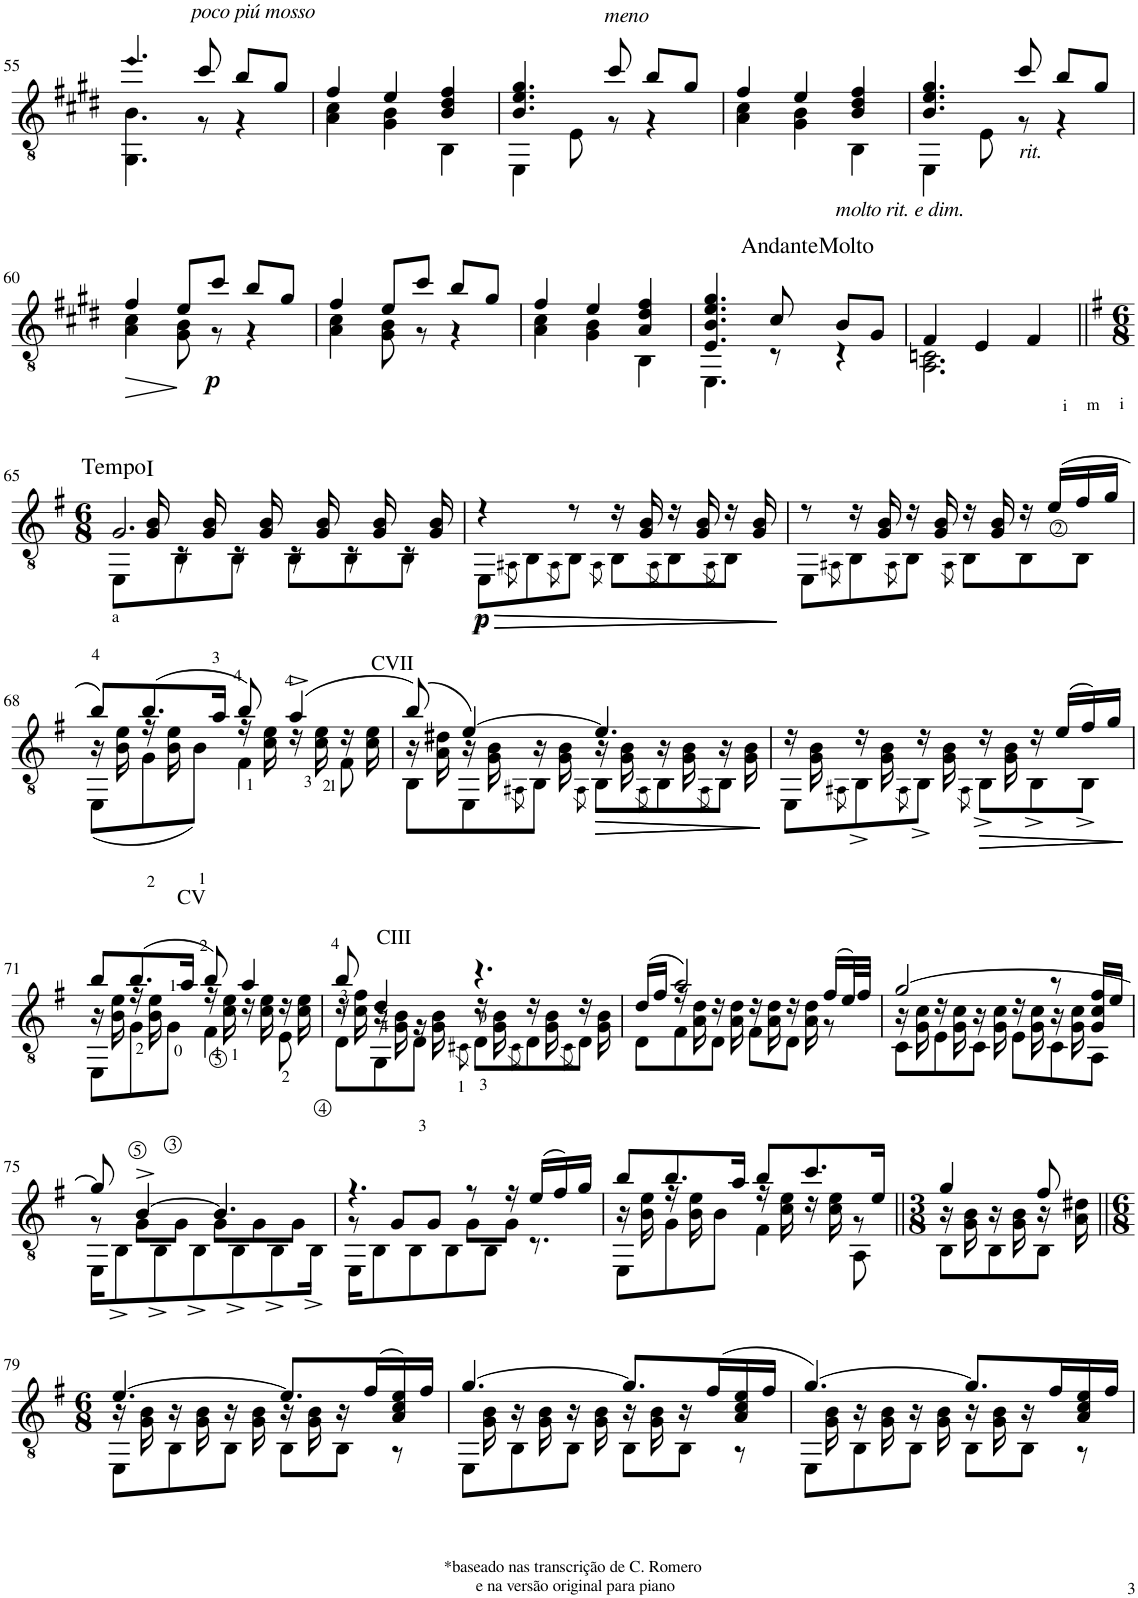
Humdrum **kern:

**kern	**text	**dynam
*part1	*part1	*part1
*staff1	*staff1	*staff1
*I"Violão	*	*
*I'Viol.	*	*
!!LO:PB:g=z
*clefGv2	*	*
*k[f#c#g#d#]	*	*
*M3/4	*	*
=55	=55	=55
*^	*	*
4.ee/	4.GG#\ 4.B\	.	.
!LO:TX:a:i:t=poco piú mosso	!	!	!
8cc#/	8r	.	.
8b/L	4r	.	.
8g#/J	.	.	.
=56	=56	=56	=56
4f#/	4A\ 4c#\	.	.
4e/	4G#\ 4B\	.	.
4B/ 4d#/ 4f#/	4BB\	.	.
=57	=57	=57	=57
4.B/ 4.e/ 4.g#/	4EE\	.	.
.	8E\	.	.
!LO:TX:a:i:t=meno	!	!	!
8cc#/	8r	.	.
8b/L	4r	.	.
8g#/J	.	.	.
=58	=58	=58	=58
4f#/	4A\ 4c#\	.	.
4e/	4G#\ 4B\	.	.
4B/ 4d#/ 4f#/	4BB\	.	.
=59	=59	=59	=59
4.B/ 4.e/ 4.g#/	4EE\	.	.
.	8E\	.	.
!LO:TX:b:i:t=rit.	!	!	!
8cc#/	8r	.	.
8b/L	4r	.	.
8g#/J	.	.	.
!!LO:LB:g=z	!!
=60	=60	=60	=60
!	!	!	!LO:HP:b
4f#/	4A\ 4c#\	.	>
8e/L	8G#\ 8B\	.	.
!	!	!	!LO:DY:b
8cc#/J	8r	.	p
8b/L	4r	.	.
8g#/J	.	.	.
*v	*v	*	*
.	.	]
=61	=61	=61
*^	*	*
4f#/	4A\ 4c#\	.	.
8e/L	8G#\ 8B\	.	.
8cc#/J	8r	.	.
8b/L	4r	.	.
8g#/J	.	.	.
=62	=62	=62	=62
4f#/	4A\ 4c#\	.	.
4e/	4G#\ 4B\	.	.
4A/ 4d#/ 4f#/	4BB\	.	.
=63	=63	=63	=63
4.E/ 4.B/ 4.e/ 4.g#/	4.EE\	.	.
!	!	!LO:LY:a	!
8c#/	8r	Andante	.
!LO:TX:a:i:t=molto rit. e dim.	!	!	!
!	!	!LO:LY:a	!
8B/L	4r	Molto	.
8G#/J	.	.	.
=64	=64	=64	=64
4F#/	2.AA\ 2.Cn\	.	.
4E/	.	.	.
4F#/	.	.	.
*v	*v	*	*
!!LO:LB:g=z
=65||	=65||	=65||
*k[f#]	*	*
*M6/8	*	*
!	!LO:LY:a	!
*^	*	*
*	*^	*	*
2.G/	16ryy	8EE\L	Tempo	.
!	!	!	!LO:LY:a	!
.	16G/ 16B/	.	I	.
.	16r	8BB\	.	.
.	16G/ 16B/	.	.	.
.	16r	8BB\J	.	.
.	16G/ 16B/	.	.	.
.	16r	8BB\L	.	.
.	16G/ 16B/	.	.	.
.	16r	8BB\	.	.
.	16G/ 16B/	.	.	.
.	16r	8BB\J	.	.
.	16G/ 16B/	.	.	.
*	*v	*v	*	*
=66	=66	=66	=66
!	!	!	!LO:HP:b
!	!	!	!LO:DY:n=1:b
!	!	!	!LO:DY:n=2:b
4r	8EE\L	.	> p p
.	8qAA#X\	.	.
.	8BB\	.	.
.	8qAA#\	.	.
!	!	!	!LO:HP:b
8r	8BB\J	.	>
.	8qAA#\	.	.
16r	8BB\L	.	.
16G/ 16B/	.	.	.
.	8qAA#\	.	.
16r	8BB\	.	.
16G/ 16B/	.	.	.
.	8qAA#\	.	.
16r	8BB\J	.	.
16G/ 16B/	.	.	.
*v	*v	*	*
.	.	] ]
=67	=67	=67
*^	*	*
8r	8EE\L	.	.
.	8qAA#X\	.	.
16r	8BB\	.	.
16G/ 16B/	.	.	.
.	8qAA#\	.	.
16r	8BB\J	.	.
16G/ 16B/	.	.	.
.	8qAA#\	.	.
16r	8BB\L	.	.
16G/ 16B/	.	.	.
16r	8BB\	.	.
(16e/LL	.	.	.
16f#/	8BB\J	.	.
16g/JJ	.	.	.
!!LO:LB:g=z	!!
=68	=68	=68	=68
*	*^	*	*
8b/L)	16r	(8EE\L	.	.
.	16B\ 16e\	.	.	.
(8.b/	16r	8G<\	.	.
.	16B\ 16e\	.	.	.
.	8ryy	8B<\J)	.	.
16a/Jk	.	.	.	.
8b/)	16r	4F#\	.	.
.	16c\ 16e\	.	.	.
(4a^/	16r	.	.	.
.	16c\ 16e\	.	.	.
.	16r	8F#\	.	.
.	16c\ 16e\	.	.	.
=69	=69	=69	=69	=69
!LO:TX:a:t=CVII	!	!	!	!
(8b/)	16r	8BB\L	.	.
.	16A\ 16d#X\	.	.	]
[4e/)	16r	8EE\	.	.
.	16G\ 16B\	.	.	.
.	.	8qAA#X\	.	.
.	16r	8BB\J	.	.
.	16G\ 16B\	.	.	.
.	.	8qAA#\	.	.
!	!	!	!	!LO:HP:b
!	!	!	!	!LO:HP:n=1:b
4.e/]	16r	8BB\L	.	> >
.	16G\ 16B\	.	.	.
.	.	8qAA#\	.	.
.	16r	8BB\	.	.
.	16G\ 16B\	.	.	.
.	.	8qAA#\	.	.
.	16r	8BB\J	.	.
.	16G\ 16B\	.	.	.
*v	*v	*v	*	*
.	.	]
=70	=70	=70
*^	*	*
16r	8EE\L	.	.
16G\ 16B\	.	.	.
.	8qAA#X\	.	.
16r	8BB^\	.	.
16G\ 16B\	.	.	.
.	8qAA#\	.	.
16r	8BB^\J	.	.
16G\ 16B\	.	.	.
.	8qAA#\	.	.
!	!	!	!LO:HP:b
16r	8BB^\L	.	>
!	!	!	!LO:HP:b
16G\ 16B\	.	.	>
16r	8BB^\	.	.
(16e/LL	.	.	.
16f#/)	8BB^\J	.	.
16g/JJ	.	.	.
*v	*v	*	*
.	.	] ]
!!LO:LB:g=z
=71	=71	=71
*^	*	*
*	*^	*	*
8b/L	16r	8EE\L	.	.
.	16B\ 16e\	.	.	.
(8.b/	16r	8G<\	.	.
.	16B\ 16e\	.	.	.
.	8ryy	8G<\J	.	.
16a/Jk	.	.	.	.
!LO:TX:a:t=CV	!	!	!	!
8b/)	16r	4F#<\	.	.
.	16c\ 16e\	.	.	.
4a/	16r	.	.	.
.	16c\ 16e\	.	.	.
.	16r	8E\	.	.
.	16c\ 16e\	.	.	.
=72	=72	=72	=72	=72
8b/	16r	8D<\L	.	.
.	16c\ 16f#\	.	.	.
!LO:TX:a:t=CIII	!	!	!	!
4d/	16r	8GG\	.	.
.	16G\ 16B\	.	.	.
.	16r	8D<\J	.	.
.	16G\ 16B\	.	.	.
.	.	8qC#X\	.	.
4.r	16r	8D<\L	.	.
.	16G\ 16B\	.	.	.
.	.	8qC#\	.	.
.	16r	8D\	.	.
.	16G\ 16B\	.	.	.
.	.	8qC#\	.	.
.	16r	8D\J	.	.
.	16G\ 16B\	.	.	.
=73	=73	=73	=73	=73
(16d/LL	8ryy	8D\L	.	.
16f#/JJ	.	.	.	.
2a/)	16r	8F#\	.	.
.	16A\ 16d\	.	.	.
.	16r	8D\J	.	.
.	16A\ 16d\	.	.	.
.	16r	8F#\L	.	.
.	16A\ 16d\	.	.	.
.	16r	8D\J	.	.
.	16A\ 16d\	.	.	.
(16f#/LL	8r	8ryy	.	.
32e/L)	.	.	.	.
32f#/JJJ	.	.	.	.
=74	=74	=74	=74	=74
[2g/	16r	8C\L	.	.
.	16G\ 16c\	.	.	.
.	16r	8E\	.	.
.	16G\ 16c\	.	.	.
.	16r	8C\J	.	.
.	16G\ 16c\	.	.	.
.	16r	8E\L	.	.
.	16G\ 16c\	.	.	.
8r	16r	8C\	.	.
.	16G\ 16c\	.	.	.
16G/ 16c/ 16f#/LL	8ryy	8AA\J	.	.
16e/JJ	.	.	.	.
!!LO:LB:g=z	!!	!!
=75	=75	=75	=75	=75
8g/]	8r	16EE\KL	.	.
.	.	8BB^\	.	.
[4B^/	8G\L	.	.	.
.	.	8BB^\	.	.
.	8G\J	.	.	.
.	.	8BB^\	.	.
4.B/]	8G\L	.	.	.
.	.	8BB^\	.	.
.	8G\	.	.	.
.	.	8BB^\	.	.
.	8G\J	.	.	.
.	.	16BB^\Jk	.	.
=76	=76	=76	=76	=76
4.r	8r	16EE\KL	.	.
.	.	8BB\	.	.
.	8G/L	.	.	.
.	.	8BB\	.	.
.	8G/J	.	.	.
.	.	8BB\	.	.
8r	8G\L	.	.	.
.	.	8BB\J	.	.
16r	8G\J	.	.	.
(16e/LL	.	8.r	.	.
16f#/)	8ryy	.	.	.
16g/JJ	.	.	.	.
=77	=77	=77	=77	=77
8b/L	16r	8EE\L	.	.
.	16B\ 16e\	.	.	.
8.b/	16r	8G\	.	.
.	16B\ 16e\	.	.	.
.	8ryy	8B\J	.	.
16a/Jk	.	.	.	.
8b/L	16r	4F#\	.	.
.	16c\ 16e\	.	.	.
8.cc/	16r	.	.	.
.	16c\ 16e\	.	.	.
.	8r	8AA\	.	.
16e/Jk	.	.	.	.
=78||	=78||	=78||	=78||	=78||
*M3/8	*	*	*	*
4g/	16r	8BB\L	.	.
.	16G\ 16B\	.	.	.
.	16r	8BB\	.	.
.	16G\ 16B\	.	.	.
8f#/	16r	8BB\J	.	.
.	16A\ 16d#X\	.	.	.
!!LO:LB:g=z	!!	!!
=79||	=79||	=79||	=79||	=79||
*M6/8	*	*	*	*
[4.e/	16r	8EE\L	.	.
.	16G\ 16B\	.	.	.
.	16r	8BB\	.	.
.	16G\ 16B\	.	.	.
.	16r	8BB\J	.	.
.	16G\ 16B\	.	.	.
8.e/L]	16r	8BB\L	.	.
.	16G\ 16B\	.	.	.
.	16r	8BB\J	.	.
(16f#/L	8.ryy	.	.	.
16A/ 16c/ 16e/)	.	8r	.	.
16f#/JJ	.	.	.	.
=80	=80	=80	=80	=80
[4.g/	16ryy	8EE\L	.	.
.	16G\ 16B\	.	.	.
.	16r	8BB\	.	.
.	16G\ 16B\	.	.	.
.	16r	8BB\J	.	.
.	16G\ 16B\	.	.	.
8.g/L]	16r	8BB\L	.	.
.	16G\ 16B\	.	.	.
.	16r	8BB\J	.	.
(16f#/L	8.ryy	.	.	.
16A/ 16c/ 16e/	.	8r	.	.
16f#/JJ	.	.	.	.
=81	=81	=81	=81	=81
[4.g/)	16ryy	8EE\L	.	.
.	16G\ 16B\	.	.	.
.	16r	8BB\	.	.
.	16G\ 16B\	.	.	.
.	16r	8BB\J	.	.
.	16G\ 16B\	.	.	.
8.g/L]	16r	8BB\L	.	.
.	16G\ 16B\	.	.	.
.	16r	8BB\J	.	.
16f#/L	8.ryy	.	.	.
16A/ 16c/ 16e/	.	8r	.	.
16f#/JJ	.	.	.	.
*v	*v	*v	*	*
=	=	=
*-	*-	*-
